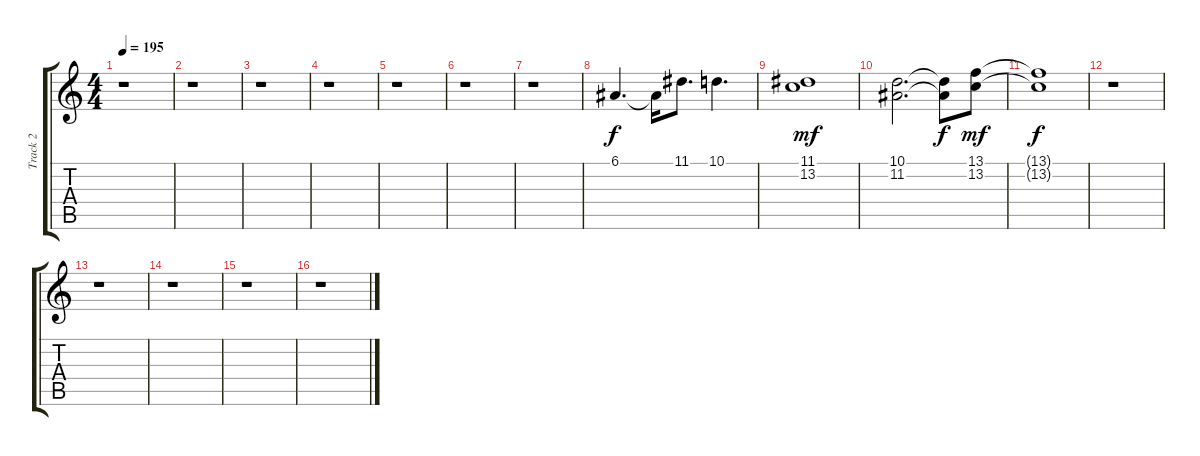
\track ("Track 2" "Track 2") {instrument choiraahs}
\staff {score tabs}
\tuning (E4 B3 G3 D3 A2 E2) {hide}
\ts (4 4)
\tempo 195
\clef g2
\ks c
r.1{dy f} |
r.1 |
r.1 |
r.1 |
r.1 |
r.1 |
r.1 |
6.1.4{d} 6.1{t}.16 11.1.8{d} 10.1.4{d} |
(11.1 13.2).1{dy mf} |
(10.1 11.2).2{d} (10.1{t} 11.2{t}).8{dy f} (13.1 13.2).8{dy mf} |
(13.1{t} 13.2{t}).1{dy f} |
r.1 |
r.1 |
r.1 |
r.1 |
r.1
